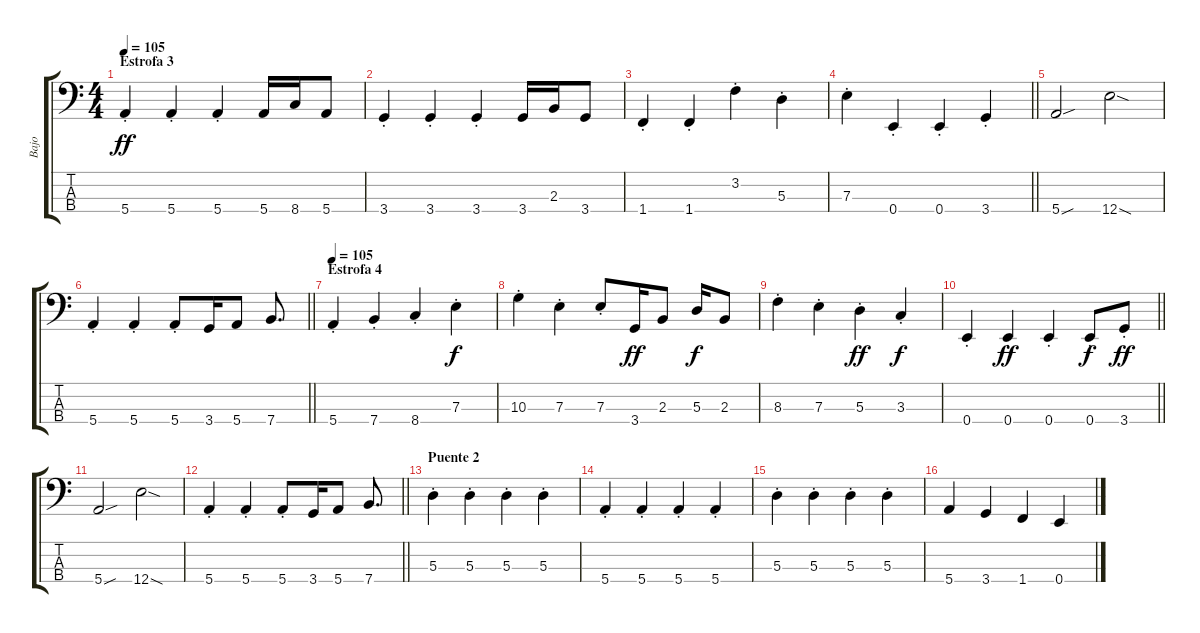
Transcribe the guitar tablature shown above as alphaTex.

\track ("Bajo" "Bajo") {instrument electricbasspick}
\staff {score tabs}
\tuning (G2 D2 A1 E1) {hide}
\ts (4 4)
\section ("" "Estrofa 3")
\tempo 105
\clef f4
\ks c
5.4{st}.4{dy ff} 5.4{st}.4 5.4{st}.4 5.4.16 8.4.16 5.4.8 |
3.4{st}.4 3.4{st}.4 3.4{st}.4 3.4.16 2.3.16 3.4.8 |
1.4{st}.4 1.4{st}.4 3.2{st}.4 5.3{st}.4 |
\barLineRight lightlight
7.3{st}.4 0.4{st}.4 0.4{st}.4 3.4{st}.4 |
5.4{sou}.2 12.4{sod}.2 |
\barLineRight lightlight
5.4{st}.4 5.4{st}.4 5.4{st}.8 3.4.16 5.4.8 7.4.8{d} |
\section ("" "Estrofa 4")
\tempo 105
5.4{st}.4 7.4{st}.4 8.4{st}.4 7.3{st}.4{dy f} |
10.3{st}.4 7.3{st}.4 7.3{st}.8 3.4.16{dy ff} 2.3.8 5.3.16{dy f} 2.3.8 |
8.3{st}.4 7.3{st}.4 5.3{st}.4{dy ff} 3.3{st}.4{dy f} |
\barLineRight lightlight
0.4{st}.4 0.4{st}.4{dy ff} 0.4{st}.4 0.4{st}.8{dy f} 3.4{st}.8{dy ff} |
5.4{sou}.2 12.4{sod}.2 |
\barLineRight lightlight
5.4{st}.4 5.4{st}.4 5.4{st}.8 3.4.16 5.4.8 7.4.8{d} |
\section ("" "Puente 2")
5.3{st}.4 5.3{st}.4 5.3{st}.4 5.3{st}.4 |
5.4{st}.4 5.4{st}.4 5.4{st}.4 5.4{st}.4 |
5.3{st}.4 5.3{st}.4 5.3{st}.4 5.3{st}.4 |
5.4.4 3.4.4 1.4.4 0.4.4
